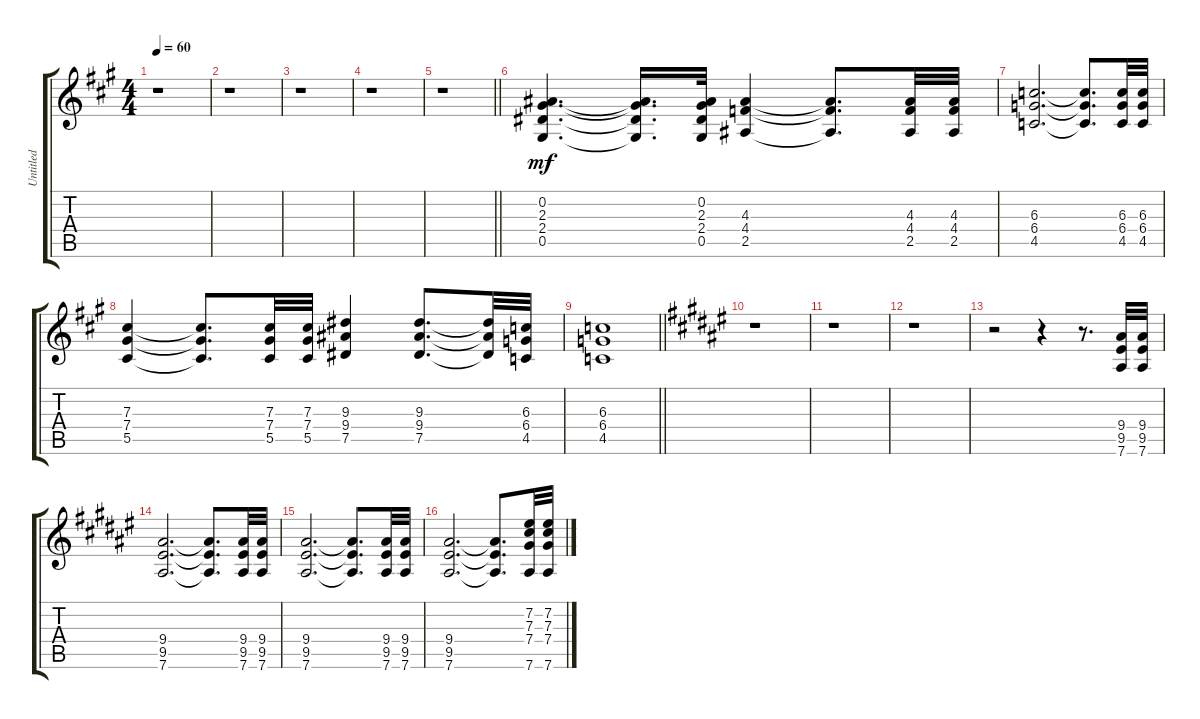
\track ("Untitled" "Untitled") {instrument distortionguitar}
\staff {score tabs}
\tuning (Eb4 Bb3 Gb3 Db3 Ab2 Eb2) {hide}
\ts (4 4)
\tempo 60
\clef g2
\ks a
r.1{dy mf} |
r.1 |
r.1 |
r.1 |
\barLineRight lightlight
r.1 |
(0.2 2.3 2.4 0.5).4{d} (0.2{t} 2.3{t} 2.4{t} 0.5{t}).16{d} (0.2 2.3 2.4 0.5).32 (4.3 4.4 2.5).4 (4.3{t} 4.4{t} 2.5{t}).8{d} (4.3 4.4 2.5).32 (4.3 4.4 2.5).32 |
(6.3 6.4 4.5).2{d} (6.3{t} 6.4{t} 4.5{t}).8{d} (6.3 6.4 4.5).32 (6.3 6.4 4.5).32 |
(7.3 7.4 5.5).4 (7.3{t} 7.4{t} 5.5{t}).8{d} (7.3 7.4 5.5).32 (7.3 7.4 5.5).32 (9.3 9.4 7.5).4 (9.3 9.4 7.5).8{d} (9.3{t} 9.4{t} 7.5{t}).32 (6.3 6.4 4.5).32 |
\barLineRight lightlight
(6.3 6.4 4.5).1 |
\ks f#
r.1 |
\ks d#minor
r.1 |
\ks f#
r.1 |
\ks d#minor
r.2 r.4 r.8{d} (9.4 9.5 7.6).32 (9.4 9.5 7.6).32 |
\ks f#
(9.4 9.5 7.6).2{d} (9.4{t} 9.5{t} 7.6{t}).8{d} (9.4 9.5 7.6).32 (9.4 9.5 7.6).32 |
\ks d#minor
(9.4 9.5 7.6).2{d} (9.4{t} 9.5{t} 7.6{t}).8{d} (9.4 9.5 7.6).32 (9.4 9.5 7.6).32 |
\ks f#
(9.4 9.5 7.6).2{d} (9.4{t} 9.5{t} 7.6{t}).8{d} (7.2 7.3 7.4 7.6).32 (7.2 7.3 7.4 7.6).32
